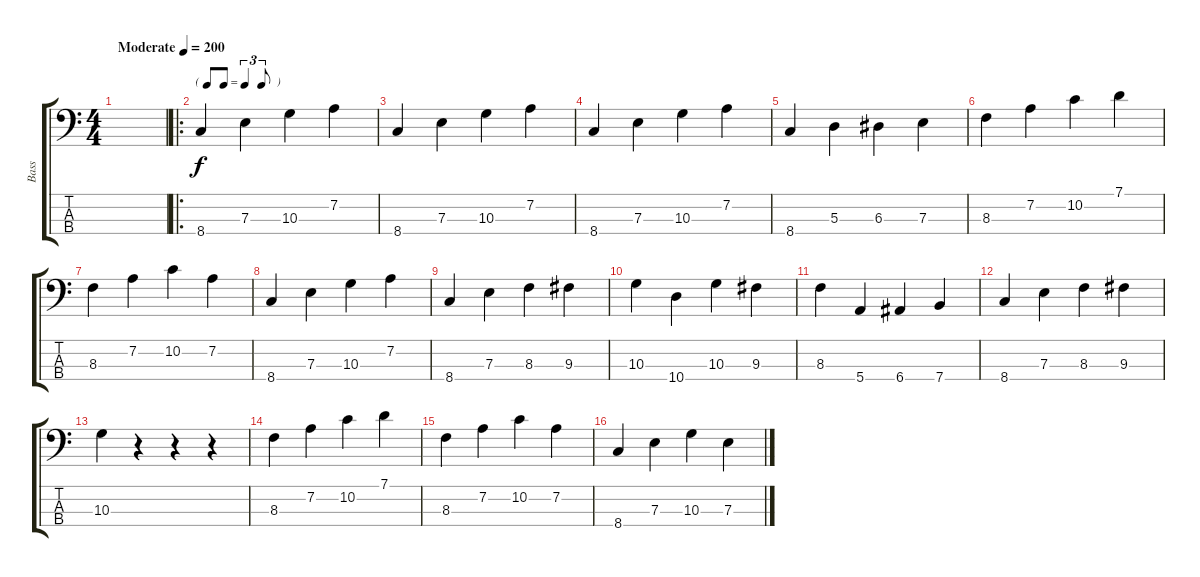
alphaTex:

\track ("Bass" "Bass") {instrument electricbassfinger}
\staff {score tabs}
\tuning (G2 D2 A1 E1) {hide}
\ts (4 4)
\tempo (200 "Moderate")
\clef f4
\ks c
|
\ro
\tf triplet8th
8.4.4 7.3.4 10.3.4 7.2.4 |
8.4.4 7.3.4 10.3.4 7.2.4 |
8.4.4 7.3.4 10.3.4 7.2.4 |
8.4.4 5.3.4 6.3.4 7.3.4 |
8.3.4 7.2.4 10.2.4 7.1.4 |
8.3.4 7.2.4 10.2.4 7.2.4 |
8.4.4 7.3.4 10.3.4 7.2.4 |
8.4.4 7.3.4 8.3.4 9.3.4 |
10.3.4 10.4.4 10.3.4 9.3.4 |
8.3.4 5.4.4 6.4.4 7.4.4 |
8.4.4 7.3.4 8.3.4 9.3.4 |
10.3.4 r.4 r.4 r.4 |
8.3.4 7.2.4 10.2.4 7.1.4 |
8.3.4 7.2.4 10.2.4 7.2.4 |
8.4.4 7.3.4 10.3.4 7.3.4
